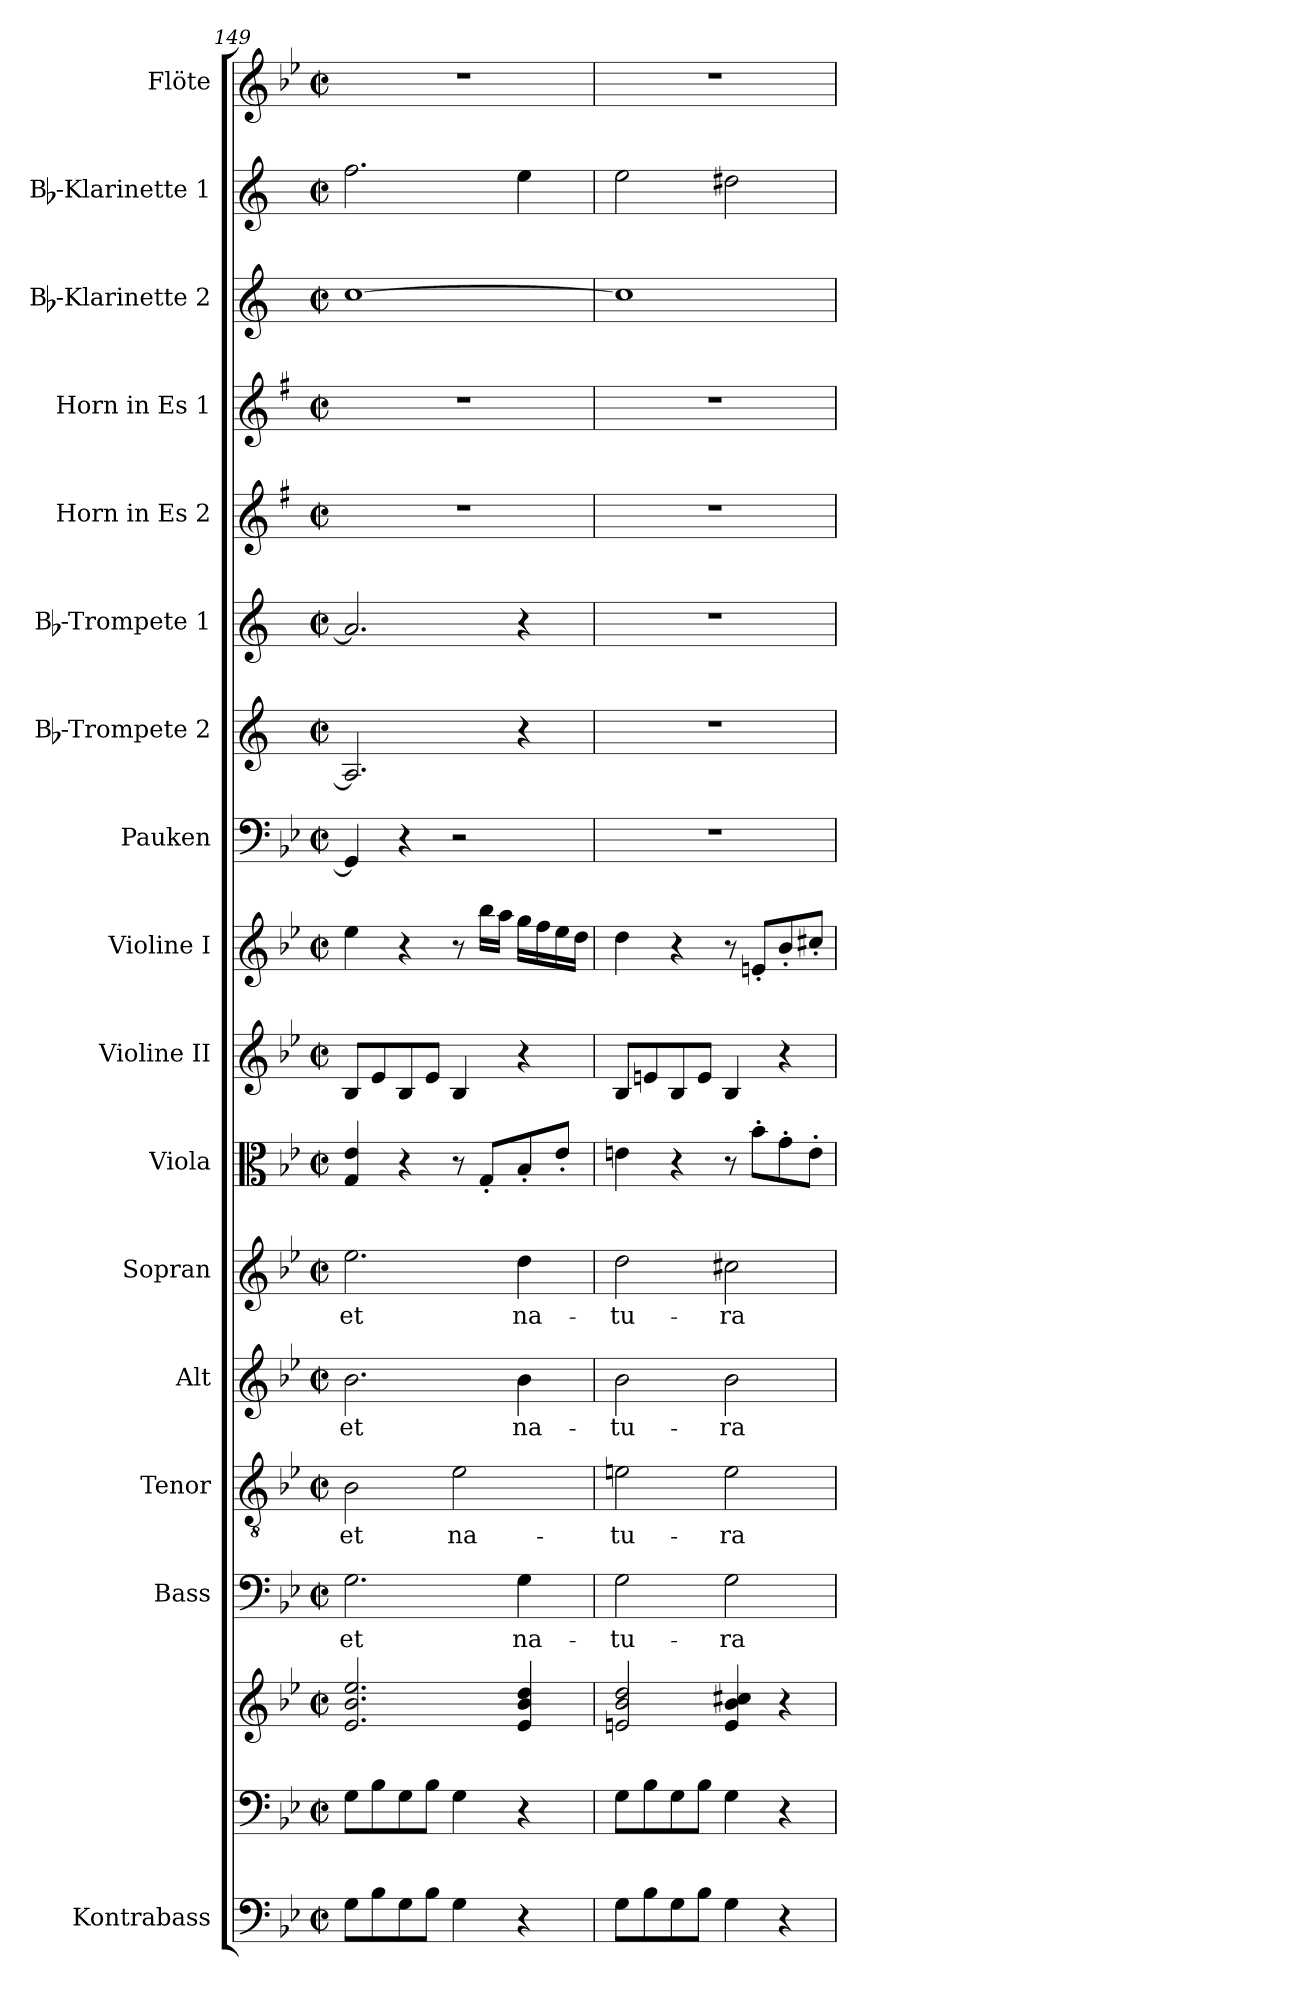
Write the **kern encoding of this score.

**kern	**kern	**kern	**kern	**text	**kern	**text	**kern	**text	**kern	**text	**kern	**kern	**kern	**kern	**kern	**kern	**kern	**kern	**kern	**kern	**kern
*part17	*part16	*part16	*part15	*part15	*part14	*part14	*part13	*part13	*part12	*part12	*part11	*part10	*part9	*part8	*part7	*part6	*part5	*part4	*part3	*part2	*part1
*staff18	*staff17	*staff16	*staff15	*staff15	*staff14	*staff14	*staff13	*staff13	*staff12	*staff12	*staff11	*staff10	*staff9	*staff8	*staff7	*staff6	*staff5	*staff4	*staff3	*staff2	*staff1
*I"Kontrabass	*	*	*I"Bass	*	*I"Tenor	*	*I"Alt	*	*I"Sopran	*	*I"Viola	*I"Violine II	*I"Violine I	*I"Pauken	*I"Bb-Trompete 2	*I"Bb-Trompete 1	*I"Horn in Es 2	*I"Horn in Es 1	*I"Bb-Klarinette 2	*I"Bb-Klarinette 1	*I"Flöte
*I'Kb.	*	*	*I'B.	*	*I'T.	*	*I'A.	*	*I'S.	*	*I'Vla.	*I'Vl. II	*I'Vl. I	*I'Pk.	*I'Bb Trp. 2	*I'Bb Trp. 1	*	*	*I'Bb Kl. 2	*I'Bb Kl. 1	*I'Fl.
*clefF4	*clefF4	*clefG2	*clefF4	*	*clefGv2	*	*clefG2	*	*clefG2	*	*clefC3	*clefG2	*clefG2	*clefF4	*clefG2	*clefG2	*clefG2	*clefG2	*clefG2	*clefG2	*clefG2
*ITrd7c12	*	*	*	*	*	*	*	*	*	*	*	*	*	*	*ITrd1c2	*ITrd1c2	*ITrd5c9	*ITrd5c9	*ITrd1c2	*ITrd1c2	*
*k[b-e-]	*k[b-e-]	*k[b-e-]	*k[b-e-]	*	*k[b-e-]	*	*k[b-e-]	*	*k[b-e-]	*	*k[b-e-]	*k[b-e-]	*k[b-e-]	*k[b-e-]	*k[b-e-]	*k[b-e-]	*k[b-e-]	*k[b-e-]	*k[b-e-]	*k[b-e-]	*k[b-e-]
*B-:	*B-:	*B-:	*B-:	*	*B-:	*	*B-:	*	*B-:	*	*B-:	*B-:	*B-:	*B-:	*B-:	*B-:	*B-:	*B-:	*B-:	*B-:	*B-:
*M2/2	*M2/2	*M2/2	*M2/2	*	*M2/2	*	*M2/2	*	*M2/2	*	*M2/2	*M2/2	*M2/2	*M2/2	*M2/2	*M2/2	*M2/2	*M2/2	*M2/2	*M2/2	*M2/2
*met(c|)	*met(c|)	*met(c|)	*met(c|)	*	*met(c|)	*	*met(c|)	*	*met(c|)	*	*met(c|)	*met(c|)	*met(c|)	*met(c|)	*met(c|)	*met(c|)	*met(c|)	*met(c|)	*met(c|)	*met(c|)	*met(c|)
=149	=149	=149	=149	=149	=149	=149	=149	=149	=149	=149	=149	=149	=149	=149	=149	=149	=149	=149	=149	=149	=149
!	!	!	!	!LO:LY:b	!	!LO:LY:b	!	!LO:LY:b	!	!LO:LY:b	!	!	!	!	!	!	!	!	!	!	!
8GG\L	8G\L	2.e-/ 2.b-/ 2.ee-/	2.G\	et	2B-\	et	2.b-\	et	2.ee-\	et	4G/ 4e-/	8B-/L	4ee-\	4GG/]	2.G/]	2.g/]	1r	1r	[1b-	2.ee-\	1r
8BB-\	8B-\	.	.	.	.	.	.	.	.	.	.	8e-/	.	.	.	.	.	.	.	.	.
8GG\	8G\	.	.	.	.	.	.	.	.	.	4r	8B-/	4r	4r	.	.	.	.	.	.	.
8BB-\J	8B-\J	.	.	.	.	.	.	.	.	.	.	8e-/J	.	.	.	.	.	.	.	.	.
!	!	!	!	!	!	!LO:LY:b	!	!	!	!	!	!	!	!	!	!	!	!	!	!	!
4GG\	4G\	.	.	.	2e-\	na-	.	.	.	.	8r	4B-/	8r	2r	.	.	.	.	.	.	.
.	.	.	.	.	.	.	.	.	.	.	8G'</L	.	16bb-\LL	.	.	.	.	.	.	.	.
.	.	.	.	.	.	.	.	.	.	.	.	.	16aa\JJ	.	.	.	.	.	.	.	.
!	!	!	!	!LO:LY:b	!	!	!	!LO:LY:b	!	!LO:LY:b	!	!	!	!	!	!	!	!	!	!	!
4r	4r	4e-/ 4b-/ 4dd/	4G\	na-	.	.	4b-\	na-	4dd\	na-	8B-'</	4r	16gg\LL	.	4r	4r	.	.	.	4dd\	.
.	.	.	.	.	.	.	.	.	.	.	.	.	16ff\	.	.	.	.	.	.	.	.
.	.	.	.	.	.	.	.	.	.	.	8e-'</J	.	16ee-\	.	.	.	.	.	.	.	.
.	.	.	.	.	.	.	.	.	.	.	.	.	16dd\JJ	.	.	.	.	.	.	.	.
=150	=150	=150	=150	=150	=150	=150	=150	=150	=150	=150	=150	=150	=150	=150	=150	=150	=150	=150	=150	=150	=150
!	!	!	!	!LO:LY:b	!	!LO:LY:b	!	!LO:LY:b	!	!LO:LY:b	!	!	!	!	!	!	!	!	!	!	!
8GG\L	8G\L	2en/ 2b-/ 2dd/	2G\	-tu-	2en\	-tu-	2b-\	-tu-	2dd\	-tu-	4en\	8B-/L	4dd\	1r	1r	1r	1r	1r	1b-]	2dd\	1r
8BB-\	8B-\	.	.	.	.	.	.	.	.	.	.	8en/	.	.	.	.	.	.	.	.	.
8GG\	8G\	.	.	.	.	.	.	.	.	.	4r	8B-/	4r	.	.	.	.	.	.	.	.
8BB-\J	8B-\J	.	.	.	.	.	.	.	.	.	.	8e/J	.	.	.	.	.	.	.	.	.
!	!	!	!	!LO:LY:b	!	!LO:LY:b	!	!LO:LY:b	!	!LO:LY:b	!	!	!	!	!	!	!	!	!	!	!
4GG\	4G\	4e/ 4b-/ 4cc#X/	2G\	-ra	2e\	-ra	2b-\	-ra	2cc#X\	-ra	8r	4B-/	8r	.	.	.	.	.	.	2cc#X\	.
.	.	.	.	.	.	.	.	.	.	.	8b-'>\L	.	8en'</L	.	.	.	.	.	.	.	.
4r	4r	4r	.	.	.	.	.	.	.	.	8g'>\	4r	8b-'</	.	.	.	.	.	.	.	.
.	.	.	.	.	.	.	.	.	.	.	8e'>\J	.	8cc#X'</J	.	.	.	.	.	.	.	.
=	=	=	=	=	=	=	=	=	=	=	=	=	=	=	=	=	=	=	=	=	=
*-	*-	*-	*-	*-	*-	*-	*-	*-	*-	*-	*-	*-	*-	*-	*-	*-	*-	*-	*-	*-	*-
